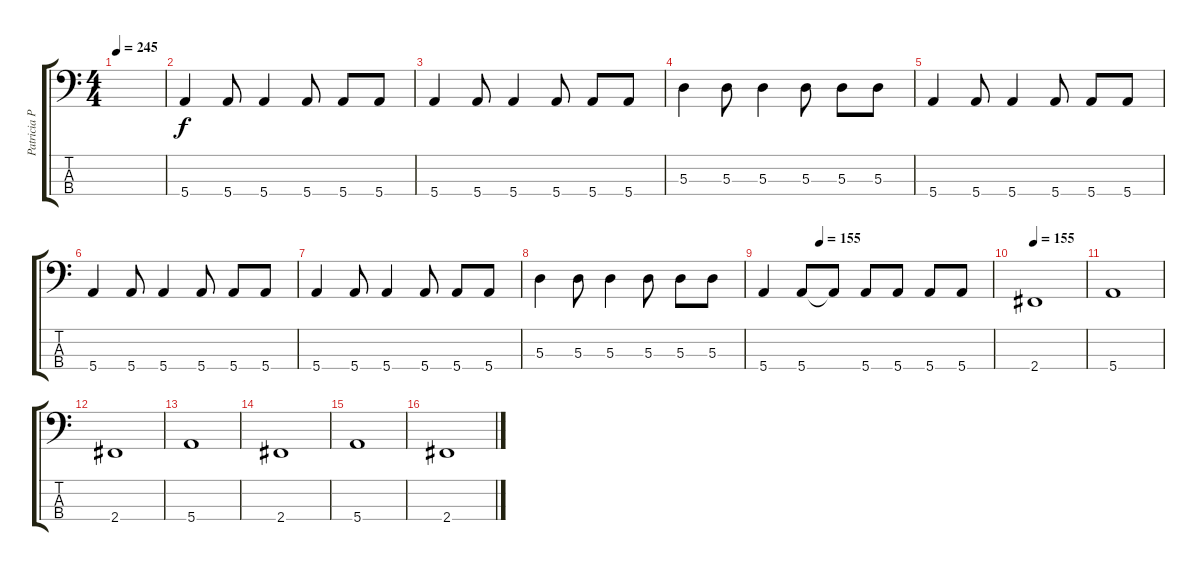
\track ("Patricia Pietrafesa (Bajo)" "Patricia P") {instrument electricbassfinger}
\staff {score tabs}
\tuning (G2 D2 A1 E1) {hide}
\ts (4 4)
\tempo 245
\clef f4
\ks c
|
5.4.4 5.4.8 5.4.4 5.4.8 5.4.8 5.4.8 |
5.4.4 5.4.8 5.4.4 5.4.8 5.4.8 5.4.8 |
5.3.4 5.3.8 5.3.4 5.3.8 5.3.8 5.3.8 |
5.4.4 5.4.8 5.4.4 5.4.8 5.4.8 5.4.8 |
5.4.4 5.4.8 5.4.4 5.4.8 5.4.8 5.4.8 |
5.4.4 5.4.8 5.4.4 5.4.8 5.4.8 5.4.8 |
5.3.4 5.3.8 5.3.4 5.3.8 5.3.8 5.3.8 |
\tempo (155 0.25)
5.4.4 5.4.8 5.4{t}.8 5.4.8 5.4.8 5.4.8 5.4.8 |
\tempo 155
2.4.1 |
5.4.1 |
2.4.1 |
5.4.1 |
2.4.1 |
5.4.1 |
2.4.1
